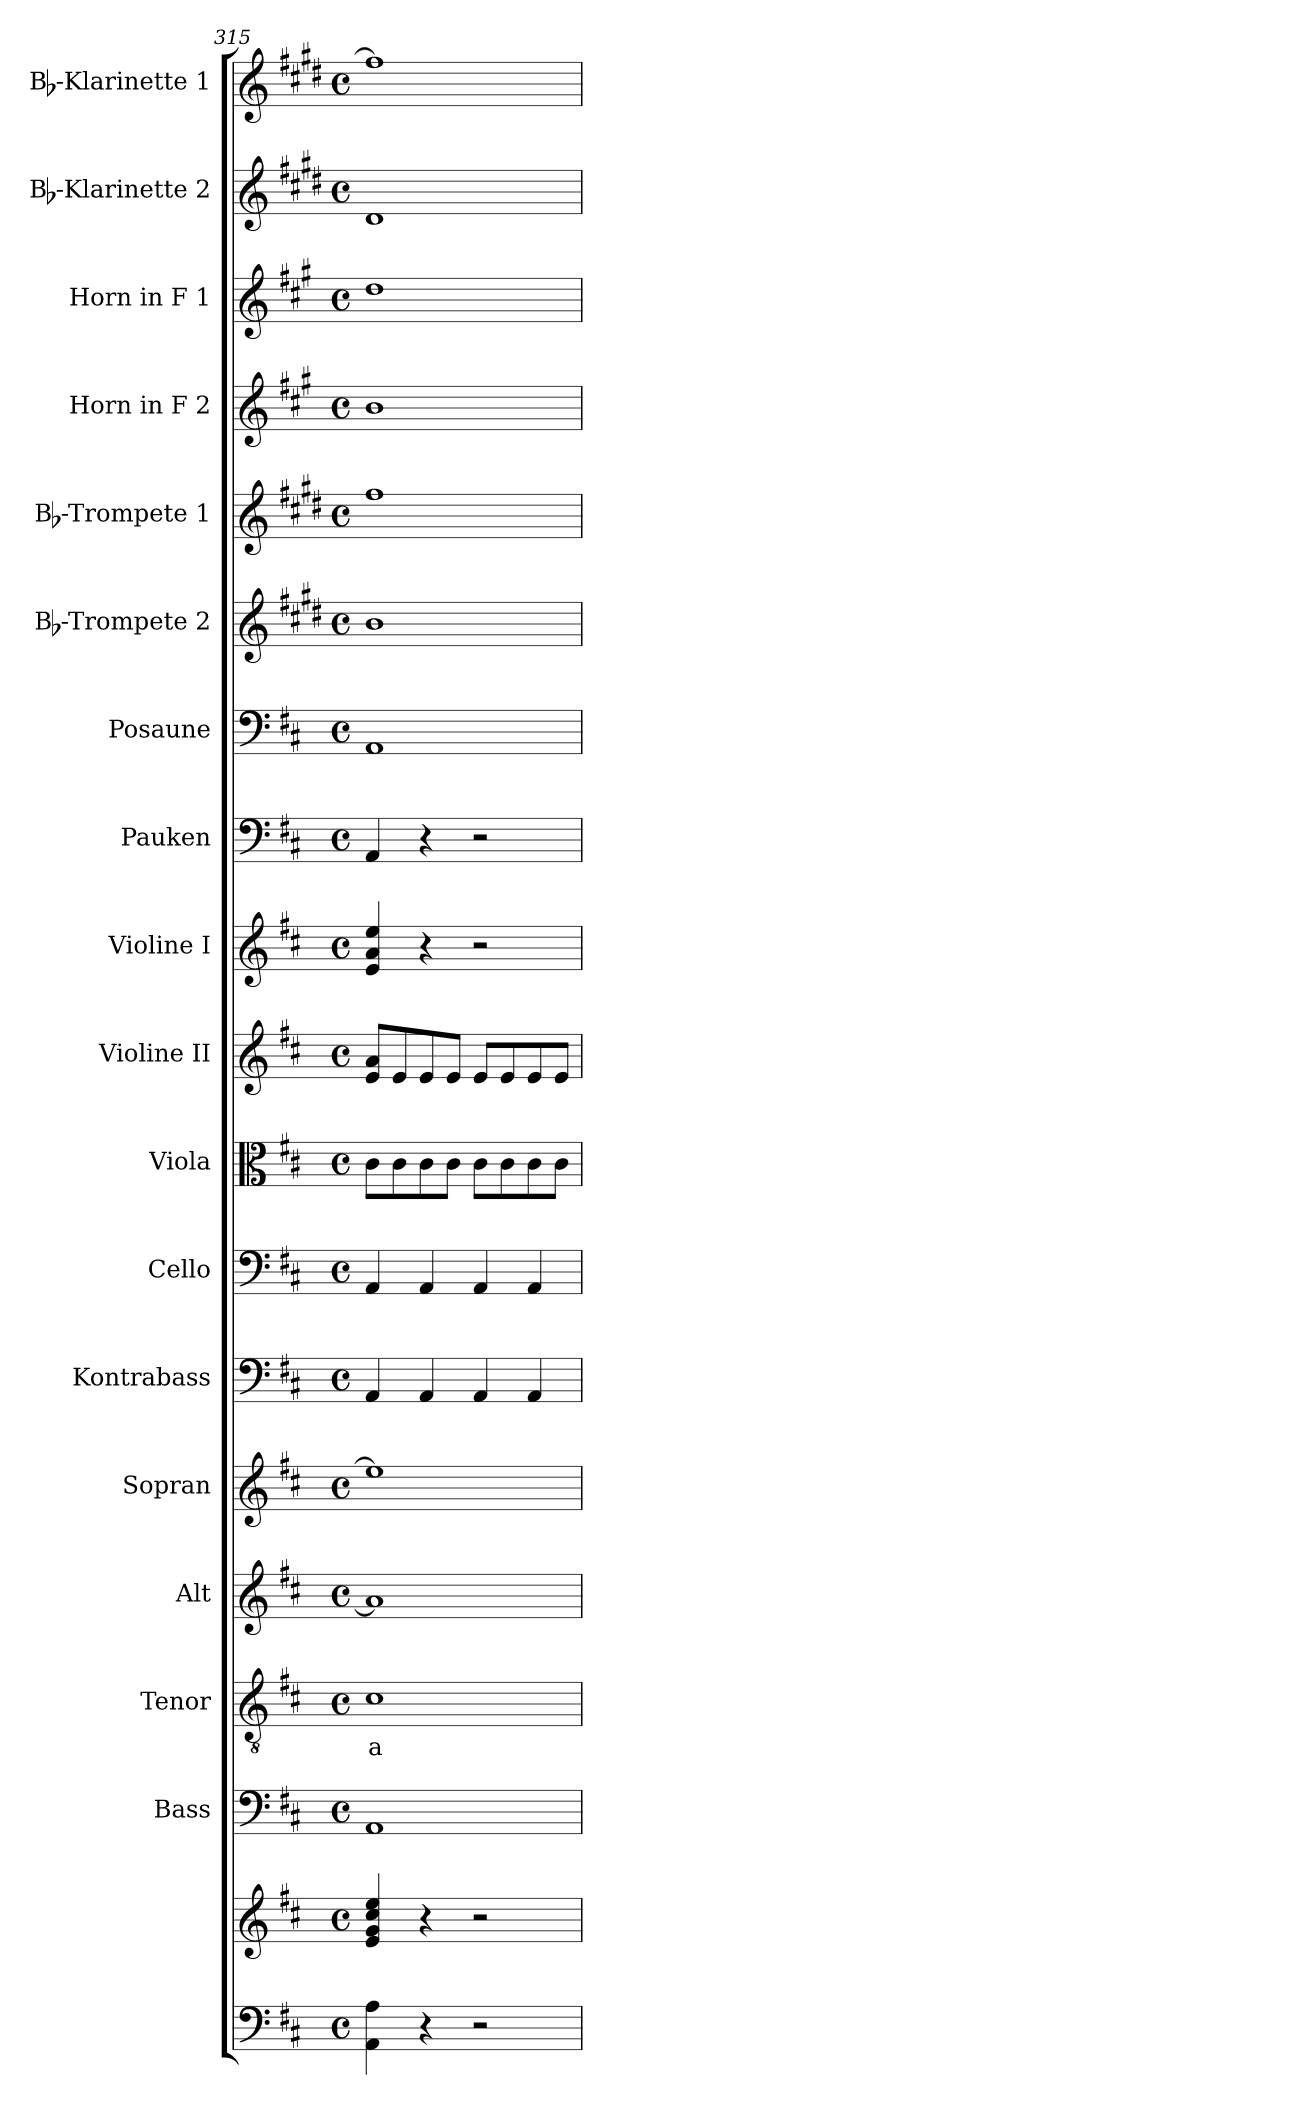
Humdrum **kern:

**kern	**kern	**kern	**kern	**text	**kern	**kern	**kern	**kern	**kern	**kern	**kern	**kern	**kern	**kern	**kern	**kern	**kern	**kern	**kern
*part18	*part18	*part17	*part16	*part16	*part15	*part14	*part13	*part12	*part11	*part10	*part9	*part8	*part7	*part6	*part5	*part4	*part3	*part2	*part1
*staff19	*staff18	*staff17	*staff16	*staff16	*staff15	*staff14	*staff13	*staff12	*staff11	*staff10	*staff9	*staff8	*staff7	*staff6	*staff5	*staff4	*staff3	*staff2	*staff1
*	*	*I"Bass	*I"Tenor	*	*I"Alt	*I"Sopran	*I"Kontrabass	*I"Cello	*I"Viola	*I"Violine II	*I"Violine I	*I"Pauken	*I"Posaune	*I"Bb-Trompete 2	*I"Bb-Trompete 1	*I"Horn in F 2	*I"Horn in F 1	*I"Bb-Klarinette 2	*I"Bb-Klarinette 1
*	*	*I'B.	*I'T.	*	*I'A.	*I'S.	*I'Kb.	*	*I'Vla.	*I'Vl. II	*I'Vl. I	*I'Pk.	*I'Pos.	*I'Bb Trp. 2	*I'Bb Trp. 1	*	*	*I'Bb Kl. 2	*I'Bb Kl. 1
*clefF4	*clefG2	*clefF4	*clefGv2	*	*clefG2	*clefG2	*clefF4	*clefF4	*clefC3	*clefG2	*clefG2	*clefF4	*clefF4	*clefG2	*clefG2	*clefG2	*clefG2	*clefG2	*clefG2
*	*	*	*	*	*	*	*ITrd7c12	*	*	*	*	*	*	*ITrd1c2	*ITrd1c2	*ITrd4c7	*ITrd4c7	*ITrd1c2	*ITrd1c2
*k[f#c#]	*k[f#c#]	*k[f#c#]	*k[f#c#]	*	*k[f#c#]	*k[f#c#]	*k[f#c#]	*k[f#c#]	*k[f#c#]	*k[f#c#]	*k[f#c#]	*k[f#c#]	*k[f#c#]	*k[f#c#]	*k[f#c#]	*k[f#c#]	*k[f#c#]	*k[f#c#]	*k[f#c#]
*D:	*D:	*D:	*D:	*	*D:	*D:	*D:	*D:	*D:	*D:	*D:	*D:	*D:	*D:	*D:	*D:	*D:	*D:	*D:
*M4/4	*M4/4	*M4/4	*M4/4	*	*M4/4	*M4/4	*M4/4	*M4/4	*M4/4	*M4/4	*M4/4	*M4/4	*M4/4	*M4/4	*M4/4	*M4/4	*M4/4	*M4/4	*M4/4
*met(c)	*met(c)	*met(c)	*met(c)	*	*met(c)	*met(c)	*met(c)	*met(c)	*met(c)	*met(c)	*met(c)	*met(c)	*met(c)	*met(c)	*met(c)	*met(c)	*met(c)	*met(c)	*met(c)
=315	=315	=315	=315	=315	=315	=315	=315	=315	=315	=315	=315	=315	=315	=315	=315	=315	=315	=315	=315
!	!	!	!	!LO:LY:b	!	!	!	!	!	!	!	!	!	!	!	!	!	!	!
4AA\ 4A\	4e/ 4g/ 4cc#/ 4ee/	1AA	1c#	a-	1a]	1ee]	4AAA/	4AA/	8c#\L	8e/ 8a/L	4e/ 4a/ 4ee/	4AA/	1AA	1a	1ee	1e	1g	1c#	1ee]
.	.	.	.	.	.	.	.	.	8c#\	8e/	.	.	.	.	.	.	.	.	.
4r	4r	.	.	.	.	.	4AAA/	4AA/	8c#\	8e/	4r	4r	.	.	.	.	.	.	.
.	.	.	.	.	.	.	.	.	8c#\J	8e/J	.	.	.	.	.	.	.	.	.
2r	2r	.	.	.	.	.	4AAA/	4AA/	8c#\L	8e/L	2r	2r	.	.	.	.	.	.	.
.	.	.	.	.	.	.	.	.	8c#\	8e/	.	.	.	.	.	.	.	.	.
.	.	.	.	.	.	.	4AAA/	4AA/	8c#\	8e/	.	.	.	.	.	.	.	.	.
.	.	.	.	.	.	.	.	.	8c#\J	8e/J	.	.	.	.	.	.	.	.	.
=	=	=	=	=	=	=	=	=	=	=	=	=	=	=	=	=	=	=	=
*-	*-	*-	*-	*-	*-	*-	*-	*-	*-	*-	*-	*-	*-	*-	*-	*-	*-	*-	*-
